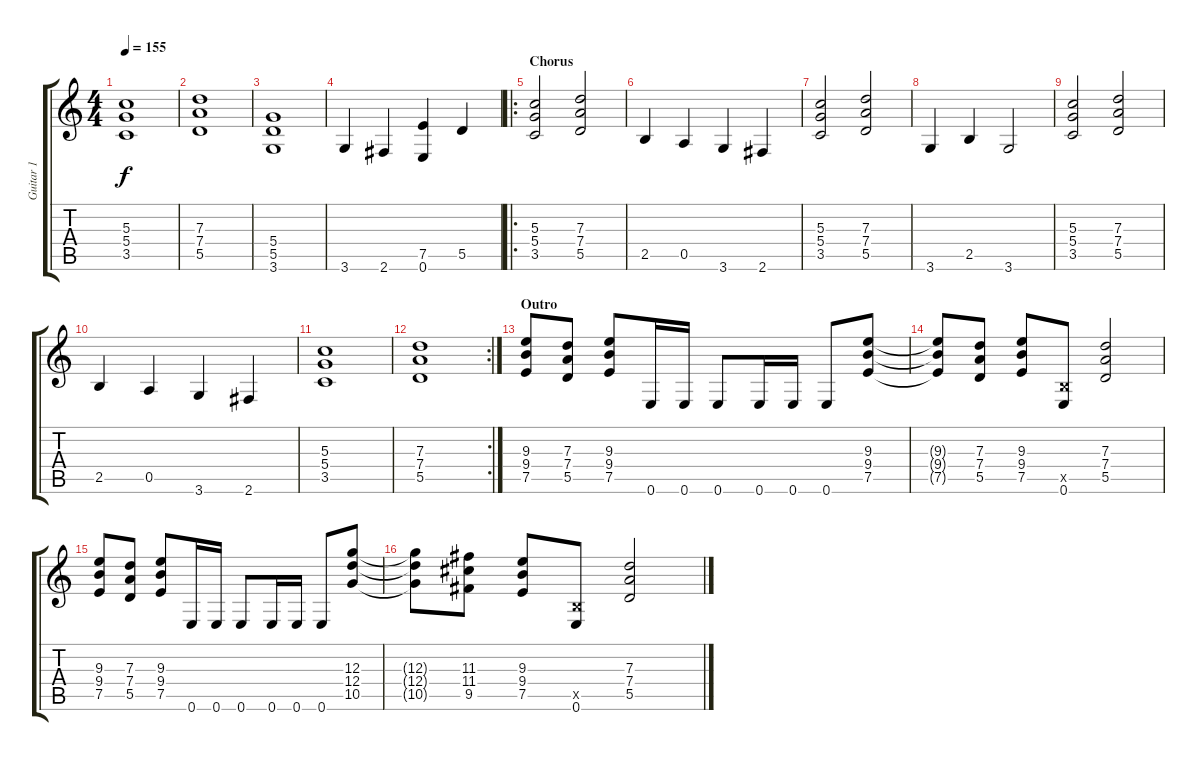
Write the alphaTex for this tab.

\track ("Guitar 1" "Guitar 1") {instrument distortionguitar}
\staff {score tabs}
\tuning (E4 B3 G3 D3 A2 E2) {hide}
\ts (4 4)
\tempo 155
\clef g2
\ks c
(5.3 5.4 3.5).1{dy f} |
(7.3 7.4 5.5).1 |
(5.4 5.5 3.6).1 |
3.6.4 2.6.4 (7.5 0.6).4 5.5.4 |
\ro
\section ("" "Chorus")
(5.3 5.4 3.5).2 (7.3 7.4 5.5).2 |
2.5.4 0.5.4 3.6.4 2.6.4 |
(5.3 5.4 3.5).2 (7.3 7.4 5.5).2 |
3.6.4 2.5.4 3.6.2 |
(5.3 5.4 3.5).2 (7.3 7.4 5.5).2 |
2.5.4 0.5.4 3.6.4 2.6.4 |
(5.3 5.4 3.5).1 |
\rc 2
(7.3 7.4 5.5).1 |
\section ("" "Outro")
(9.3 9.4 7.5).8 (7.3 7.4 5.5).8 (9.3 9.4 7.5).8 0.6.16 0.6.16 0.6.8 0.6.16 0.6.16 0.6.8 (9.3 9.4 7.5).8 |
(9.3{t} 9.4{t} 7.5{t}).8 (7.3 7.4 5.5).8 (9.3 9.4 7.5).8 (2.5{x} 0.6).8 (7.3 7.4 5.5).2 |
(9.3 9.4 7.5).8 (7.3 7.4 5.5).8 (9.3 9.4 7.5).8 0.6.16 0.6.16 0.6.8 0.6.16 0.6.16 0.6.8 (12.3 12.4 10.5).8 |
(12.3{t} 12.4{t} 10.5{t}).8 (11.3 11.4 9.5).8 (9.3 9.4 7.5).8 (2.5{x} 0.6).8 (7.3 7.4 5.5).2
